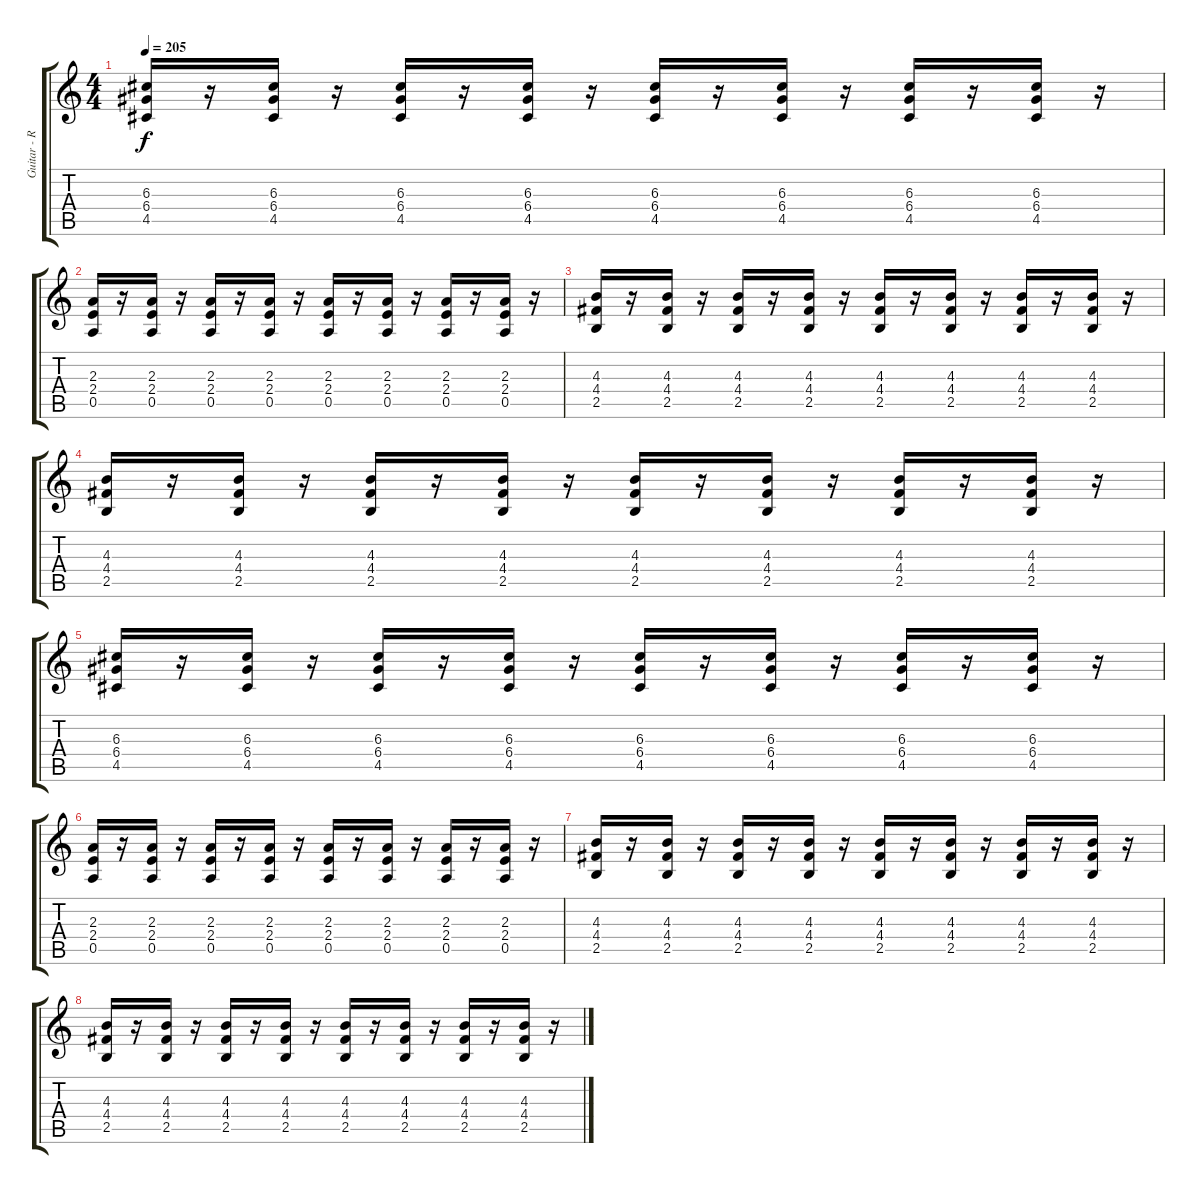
\track ("Guitar - Rythem" "Guitar - R") {instrument distortionguitar}
\staff {score tabs}
\tuning (E4 B3 G3 D3 A2 E2) {hide}
\ts (4 4)
\tempo 205
\clef g2
\ks c
(6.3 6.4 4.5).16{dy f} r.16 (6.3 6.4 4.5).16 r.16 (6.3 6.4 4.5).16 r.16 (6.3 6.4 4.5).16 r.16 (6.3 6.4 4.5).16 r.16 (6.3 6.4 4.5).16 r.16 (6.3 6.4 4.5).16 r.16 (6.3 6.4 4.5).16 r.16 |
(2.3 2.4 0.5).16 r.16 (2.3 2.4 0.5).16 r.16 (2.3 2.4 0.5).16 r.16 (2.3 2.4 0.5).16 r.16 (2.3 2.4 0.5).16 r.16 (2.3 2.4 0.5).16 r.16 (2.3 2.4 0.5).16 r.16 (2.3 2.4 0.5).16 r.16 |
(4.3 4.4 2.5).16 r.16 (4.3 4.4 2.5).16 r.16 (4.3 4.4 2.5).16 r.16 (4.3 4.4 2.5).16 r.16 (4.3 4.4 2.5).16 r.16 (4.3 4.4 2.5).16 r.16 (4.3 4.4 2.5).16 r.16 (4.3 4.4 2.5).16 r.16 |
(4.3 4.4 2.5).16 r.16 (4.3 4.4 2.5).16 r.16 (4.3 4.4 2.5).16 r.16 (4.3 4.4 2.5).16 r.16 (4.3 4.4 2.5).16 r.16 (4.3 4.4 2.5).16 r.16 (4.3 4.4 2.5).16 r.16 (4.3 4.4 2.5).16 r.16 |
(6.3 6.4 4.5).16 r.16 (6.3 6.4 4.5).16 r.16 (6.3 6.4 4.5).16 r.16 (6.3 6.4 4.5).16 r.16 (6.3 6.4 4.5).16 r.16 (6.3 6.4 4.5).16 r.16 (6.3 6.4 4.5).16 r.16 (6.3 6.4 4.5).16 r.16 |
(2.3 2.4 0.5).16 r.16 (2.3 2.4 0.5).16 r.16 (2.3 2.4 0.5).16 r.16 (2.3 2.4 0.5).16 r.16 (2.3 2.4 0.5).16 r.16 (2.3 2.4 0.5).16 r.16 (2.3 2.4 0.5).16 r.16 (2.3 2.4 0.5).16 r.16 |
(4.3 4.4 2.5).16 r.16 (4.3 4.4 2.5).16 r.16 (4.3 4.4 2.5).16 r.16 (4.3 4.4 2.5).16 r.16 (4.3 4.4 2.5).16 r.16 (4.3 4.4 2.5).16 r.16 (4.3 4.4 2.5).16 r.16 (4.3 4.4 2.5).16 r.16 |
(4.3 4.4 2.5).16 r.16 (4.3 4.4 2.5).16 r.16 (4.3 4.4 2.5).16 r.16 (4.3 4.4 2.5).16 r.16 (4.3 4.4 2.5).16 r.16 (4.3 4.4 2.5).16 r.16 (4.3 4.4 2.5).16 r.16 (4.3 4.4 2.5).16 r.16
